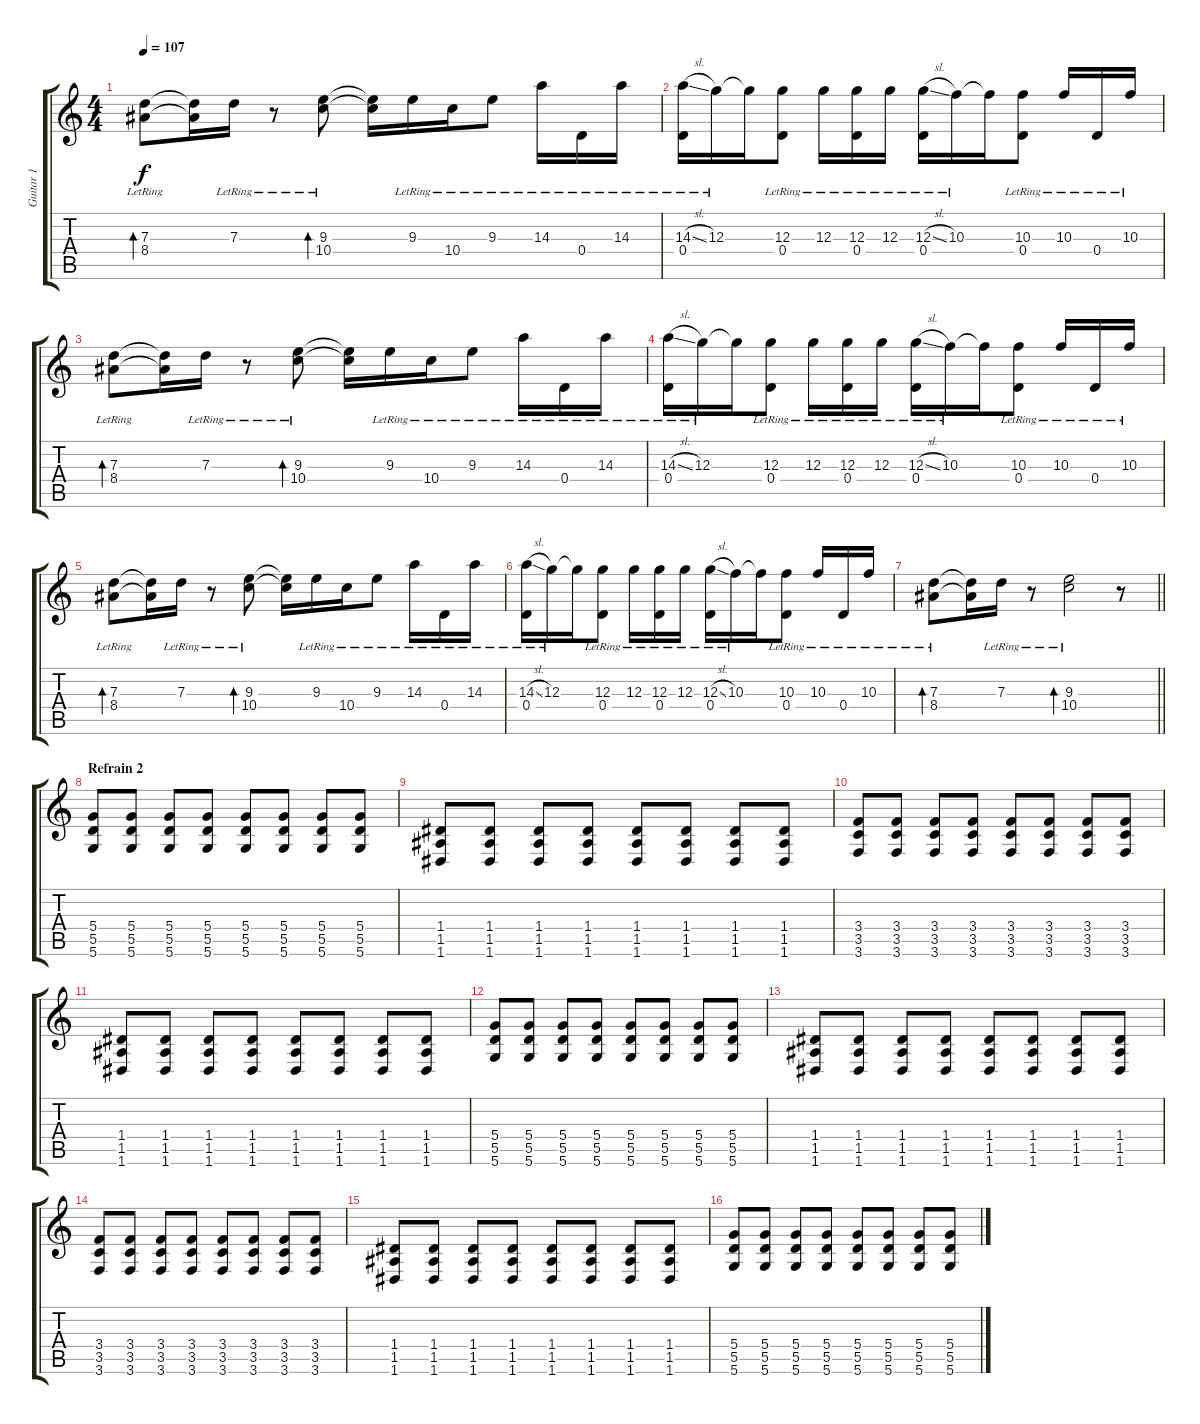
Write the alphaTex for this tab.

\track ("Guitar 1" "Guitar 1") {instrument electricguitarjazz}
\staff {score tabs}
\tuning (E4 B3 G3 D3 A2 D2) {hide}
\ts (4 4)
\tempo 107
\clef g2
\ks c
(7.3{lr} 8.4{lr}).8{bd 120 dy f} (7.3{t} 8.4{t}).16 7.3{lr}.16 r.8 (9.3{lr} 10.4{lr}).8{bd 120} (9.3{t} 10.4{t}).16 9.3{lr}.16 10.4{lr}.16 9.3{lr}.8 14.3{lr}.16 0.4{lr}.16 14.3{lr}.16 |
(14.3{sl lr} 0.4{lr}).16 12.3{lr}.16 12.3{t}.16 (12.3{lr} 0.4{lr}).8 12.3{lr}.16 (12.3{lr} 0.4{lr}).16 12.3{lr}.16 (12.3{sl lr} 0.4{lr}).16 10.3{lr}.16 10.3{t}.16 (10.3{lr} 0.4{lr}).8 10.3{lr}.16 0.4{lr}.16 10.3{lr}.16 |
(7.3{lr} 8.4{lr}).8{bd 120} (7.3{t} 8.4{t}).16 7.3{lr}.16 r.8 (9.3{lr} 10.4{lr}).8{bd 120} (9.3{t} 10.4{t}).16 9.3{lr}.16 10.4{lr}.16 9.3{lr}.8 14.3{lr}.16 0.4{lr}.16 14.3{lr}.16 |
(14.3{sl lr} 0.4{lr}).16 12.3{lr}.16 12.3{t}.16 (12.3{lr} 0.4{lr}).8 12.3{lr}.16 (12.3{lr} 0.4{lr}).16 12.3{lr}.16 (12.3{sl lr} 0.4{lr}).16 10.3{lr}.16 10.3{t}.16 (10.3{lr} 0.4{lr}).8 10.3{lr}.16 0.4{lr}.16 10.3{lr}.16 |
(7.3{lr} 8.4{lr}).8{bd 120} (7.3{t} 8.4{t}).16 7.3{lr}.16 r.8 (9.3{lr} 10.4{lr}).8{bd 120} (9.3{t} 10.4{t}).16 9.3{lr}.16 10.4{lr}.16 9.3{lr}.8 14.3{lr}.16 0.4{lr}.16 14.3{lr}.16 |
(14.3{sl lr} 0.4{lr}).16 12.3{lr}.16 12.3{t}.16 (12.3{lr} 0.4{lr}).8 12.3{lr}.16 (12.3{lr} 0.4{lr}).16 12.3{lr}.16 (12.3{sl lr} 0.4{lr}).16 10.3{lr}.16 10.3{t}.16 (10.3{lr} 0.4{lr}).8 10.3{lr}.16 0.4{lr}.16 10.3{lr}.16 |
\barLineRight lightlight
(7.3{lr} 8.4{lr}).8{bd 120} (7.3{t} 8.4{t}).16 7.3{lr}.16 r.8 (9.3{lr} 10.4{lr}).2{bd 120} r.8 |
\section ("" "Refrain 2")
(5.4 5.5 5.6).8{volume 16 balance 16 instrument distortionguitar} (5.4 5.5 5.6).8 (5.4 5.5 5.6).8 (5.4 5.5 5.6).8 (5.4 5.5 5.6).8 (5.4 5.5 5.6).8 (5.4 5.5 5.6).8 (5.4 5.5 5.6).8 |
(1.4 1.5 1.6).8 (1.4 1.5 1.6).8 (1.4 1.5 1.6).8 (1.4 1.5 1.6).8 (1.4 1.5 1.6).8 (1.4 1.5 1.6).8 (1.4 1.5 1.6).8 (1.4 1.5 1.6).8 |
(3.4 3.5 3.6).8 (3.4 3.5 3.6).8 (3.4 3.5 3.6).8 (3.4 3.5 3.6).8 (3.4 3.5 3.6).8 (3.4 3.5 3.6).8 (3.4 3.5 3.6).8 (3.4 3.5 3.6).8 |
(1.4 1.5 1.6).8 (1.4 1.5 1.6).8 (1.4 1.5 1.6).8 (1.4 1.5 1.6).8 (1.4 1.5 1.6).8 (1.4 1.5 1.6).8 (1.4 1.5 1.6).8 (1.4 1.5 1.6).8 |
(5.4 5.5 5.6).8 (5.4 5.5 5.6).8 (5.4 5.5 5.6).8 (5.4 5.5 5.6).8 (5.4 5.5 5.6).8 (5.4 5.5 5.6).8 (5.4 5.5 5.6).8 (5.4 5.5 5.6).8 |
(1.4 1.5 1.6).8 (1.4 1.5 1.6).8 (1.4 1.5 1.6).8 (1.4 1.5 1.6).8 (1.4 1.5 1.6).8 (1.4 1.5 1.6).8 (1.4 1.5 1.6).8 (1.4 1.5 1.6).8 |
(3.4 3.5 3.6).8 (3.4 3.5 3.6).8 (3.4 3.5 3.6).8 (3.4 3.5 3.6).8 (3.4 3.5 3.6).8 (3.4 3.5 3.6).8 (3.4 3.5 3.6).8 (3.4 3.5 3.6).8 |
(1.4 1.5 1.6).8 (1.4 1.5 1.6).8 (1.4 1.5 1.6).8 (1.4 1.5 1.6).8 (1.4 1.5 1.6).8 (1.4 1.5 1.6).8 (1.4 1.5 1.6).8 (1.4 1.5 1.6).8 |
(5.4 5.5 5.6).8 (5.4 5.5 5.6).8 (5.4 5.5 5.6).8 (5.4 5.5 5.6).8 (5.4 5.5 5.6).8 (5.4 5.5 5.6).8 (5.4 5.5 5.6).8 (5.4 5.5 5.6).8
